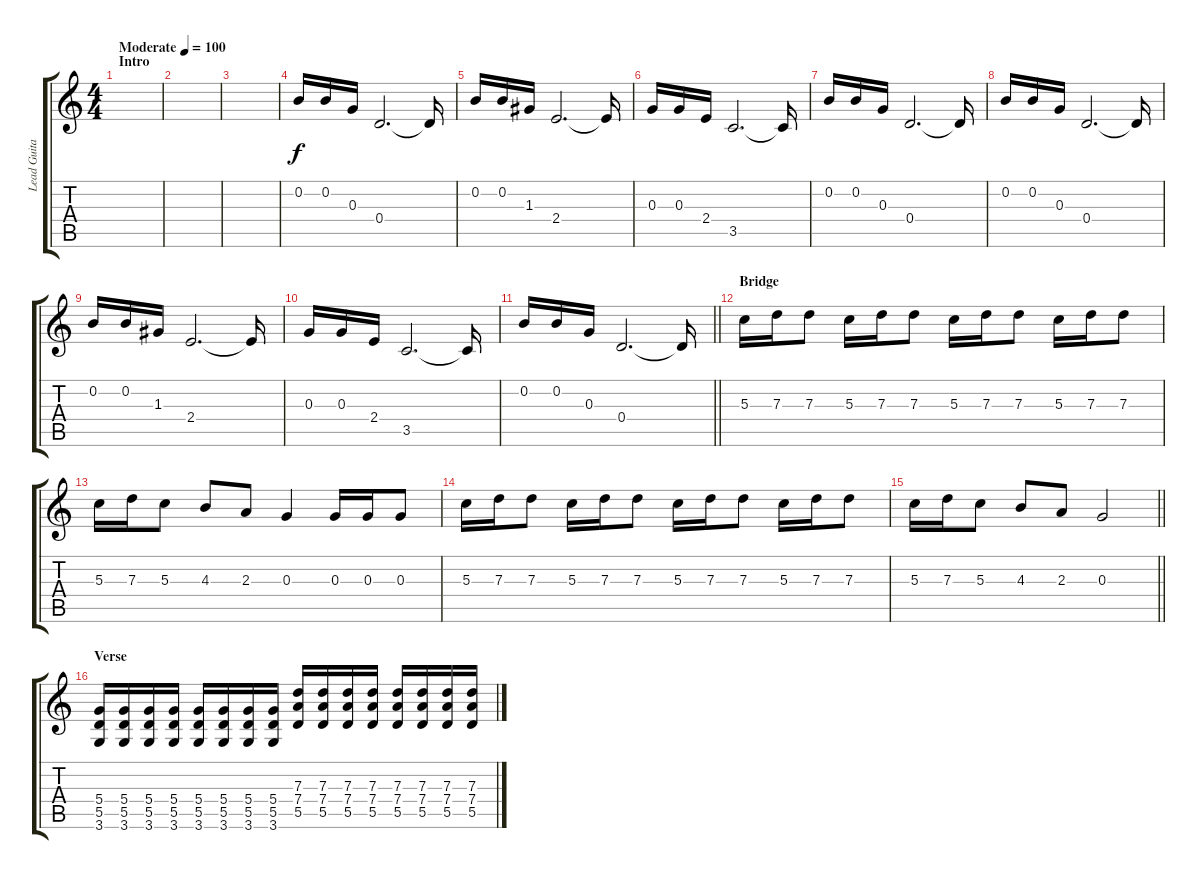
\track ("Lead Guitar" "Lead Guita") {instrument overdrivenguitar}
\staff {score tabs}
\tuning (E4 B3 G3 D3 A2 E2) {hide}
\ts (4 4)
\section ("" "Intro")
\tempo (100 "Moderate")
\clef g2
\ks c
|
|
|
0.2.16 0.2.16 0.3.16 0.4.2{d} 0.4{t}.16 |
0.2.16 0.2.16 1.3.16 2.4.2{d} 2.4{t}.16 |
0.3.16 0.3.16 2.4.16 3.5.2{d} 3.5{t}.16 |
0.2.16 0.2.16 0.3.16 0.4.2{d} 0.4{t}.16 |
0.2.16 0.2.16 0.3.16 0.4.2{d} 0.4{t}.16 |
0.2.16 0.2.16 1.3.16 2.4.2{d} 2.4{t}.16 |
0.3.16 0.3.16 2.4.16 3.5.2{d} 3.5{t}.16 |
\barLineRight lightlight
0.2.16 0.2.16 0.3.16 0.4.2{d} 0.4{t}.16 |
\section ("" "Bridge")
5.3.16 7.3.16 7.3.8 5.3.16 7.3.16 7.3.8 5.3.16 7.3.16 7.3.8 5.3.16 7.3.16 7.3.8 |
5.3.16 7.3.16 5.3.8 4.3.8 2.3.8 0.3.4 0.3.16 0.3.16 0.3.8 |
5.3.16 7.3.16 7.3.8 5.3.16 7.3.16 7.3.8 5.3.16 7.3.16 7.3.8 5.3.16 7.3.16 7.3.8 |
\barLineRight lightlight
5.3.16 7.3.16 5.3.8 4.3.8 2.3.8 0.3.2 |
\section ("" "Verse")
(5.4 5.5 3.6).16 (5.4 5.5 3.6).16 (5.4 5.5 3.6).16 (5.4 5.5 3.6).16 (5.4 5.5 3.6).16 (5.4 5.5 3.6).16 (5.4 5.5 3.6).16 (5.4 5.5 3.6).16 (7.3 7.4 5.5).16 (7.3 7.4 5.5).16 (7.3 7.4 5.5).16 (7.3 7.4 5.5).16 (7.3 7.4 5.5).16 (7.3 7.4 5.5).16 (7.3 7.4 5.5).16 (7.3 7.4 5.5).16
